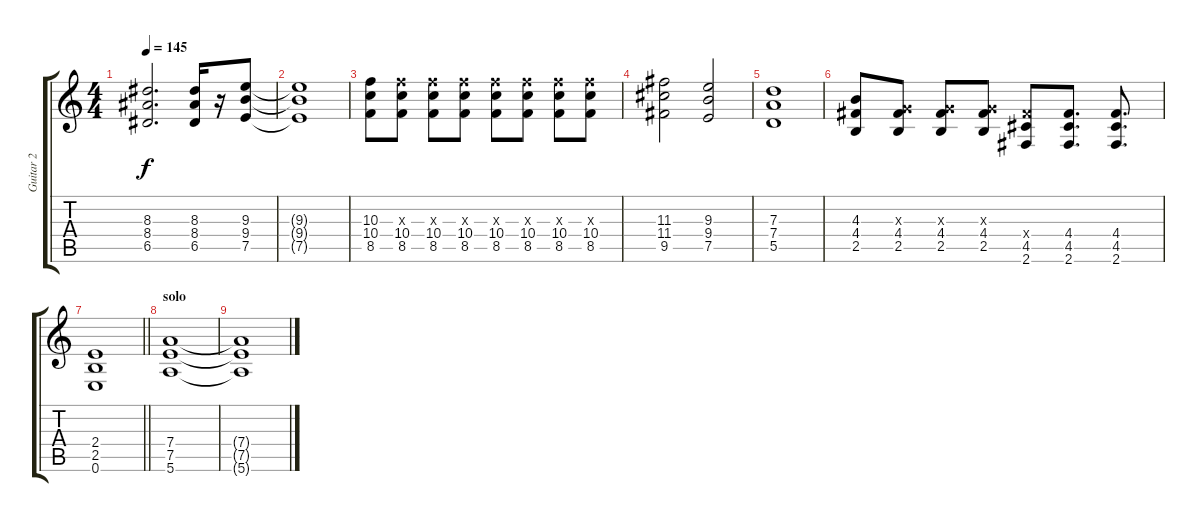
\track ("Guitar 2" "Guitar 2") {instrument distortionguitar}
\staff {score tabs}
\tuning (E4 B3 G3 D3 A2 E2) {hide}
\ts (4 4)
\tempo 145
\clef g2
\ks c
(8.3 8.4 6.5).2{d dy f} (8.3 8.4 6.5).16 r.16 (9.3 9.4 7.5).8 |
(9.3{t} 9.4{t} 7.5{t}).1 |
(10.3 10.4 8.5).8 (10.3{x} 10.4 8.5).8 (10.3{x} 10.4 8.5).8 (10.3{x} 10.4 8.5).8 (10.3{x} 10.4 8.5).8 (10.3{x} 10.4 8.5).8 (10.3{x} 10.4 8.5).8 (10.3{x} 10.4 8.5).8 |
(11.3 11.4 9.5).2 (9.3 9.4 7.5).2 |
(7.3 7.4 5.5).1 |
(4.3 4.4 2.5).8 (0.3{x} 4.4 2.5).8 (0.3{x} 4.4 2.5).8 (0.3{x} 4.4 2.5).8 (4.4{x} 4.5 2.6).8 (4.4 4.5 2.6).8{d} (4.4 4.5 2.6).8{d} |
\barLineRight lightlight
(2.4 2.5 0.6).1 |
\section ("" "solo")
(7.4 7.5 5.6).1{volume 0} |
(7.4{t} 7.5{t} 5.6{t}).1
